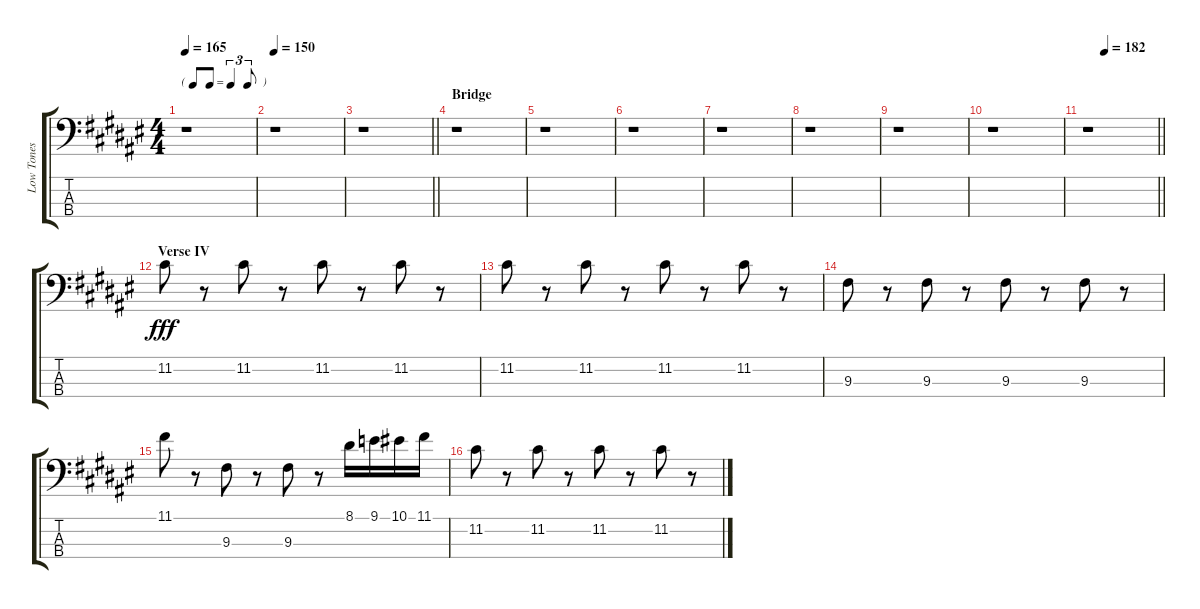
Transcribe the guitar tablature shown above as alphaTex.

\track ("Low Tones" "Low Tones") {instrument acousticbass}
\staff {score tabs}
\tuning (G2 D2 A1 E1) {hide}
\ts (4 4)
\tf triplet8th
\tempo 165
\clef f4
\ks f#
r.1{dy fff} |
\tempo 150
r.1 |
\barLineRight lightlight
r.1 |
\section ("" "Bridge")
r.1 |
r.1 |
r.1 |
r.1 |
r.1 |
r.1 |
r.1 |
\tempo (182 0.25)
\barLineRight lightlight
r.1 |
\section ("" "Verse IV")
11.2.8 r.8 11.2.8 r.8 11.2.8 r.8 11.2.8 r.8 |
11.2.8 r.8 11.2.8 r.8 11.2.8 r.8 11.2.8 r.8 |
9.3.8 r.8 9.3.8 r.8 9.3.8 r.8 9.3.8 r.8 |
11.1.8 r.8 9.3.8 r.8 9.3.8 r.8 8.1.16 9.1.16 10.1.16 11.1.16 |
11.2.8 r.8 11.2.8 r.8 11.2.8 r.8 11.2.8 r.8
